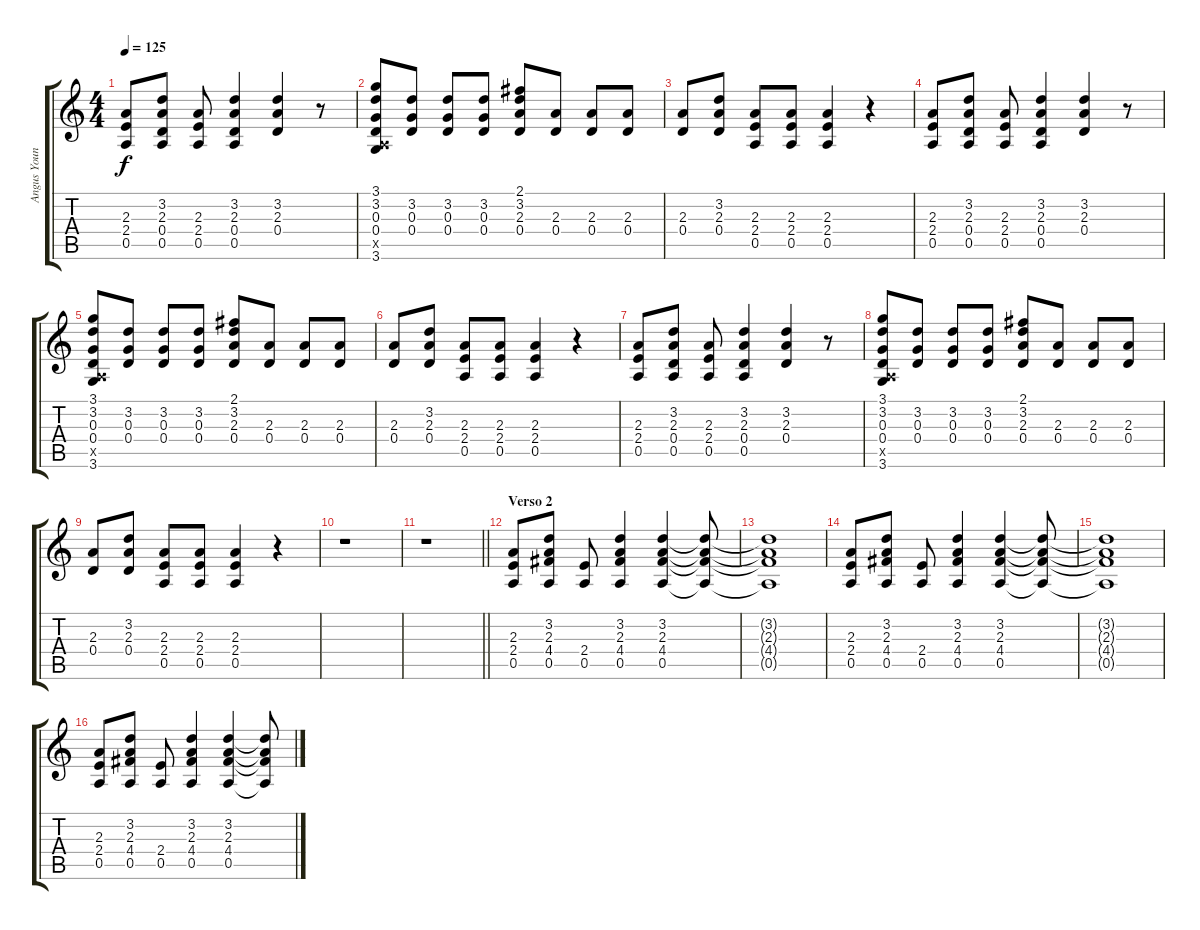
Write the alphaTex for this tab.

\track ("Angus Young" "Angus Youn") {instrument distortionguitar}
\staff {score tabs}
\tuning (E4 B3 G3 D3 A2 E2) {hide}
\ts (4 4)
\tempo 125
\clef g2
\ks c
(2.3 2.4 0.5).8{dy f} (3.2 2.3 0.4 0.5).8 (2.3 2.4 0.5).8 (3.2 2.3 0.4 0.5).4 (3.2 2.3 0.4).4 r.8 |
(3.1 3.2 0.3 0.4 0.5{x} 3.6).8 (3.2 0.3 0.4).8 (3.2 0.3 0.4).8 (3.2 0.3 0.4).8 (2.1 3.2 2.3 0.4).8 (2.3 0.4).8 (2.3 0.4).8 (2.3 0.4).8 |
(2.3 0.4).8 (3.2 2.3 0.4).8 (2.3 2.4 0.5).8 (2.3 2.4 0.5).8 (2.3 2.4 0.5).4 r.4 |
(2.3 2.4 0.5).8 (3.2 2.3 0.4 0.5).8 (2.3 2.4 0.5).8 (3.2 2.3 0.4 0.5).4 (3.2 2.3 0.4).4 r.8 |
(3.1 3.2 0.3 0.4 0.5{x} 3.6).8 (3.2 0.3 0.4).8 (3.2 0.3 0.4).8 (3.2 0.3 0.4).8 (2.1 3.2 2.3 0.4).8 (2.3 0.4).8 (2.3 0.4).8 (2.3 0.4).8 |
(2.3 0.4).8 (3.2 2.3 0.4).8 (2.3 2.4 0.5).8 (2.3 2.4 0.5).8 (2.3 2.4 0.5).4 r.4 |
(2.3 2.4 0.5).8 (3.2 2.3 0.4 0.5).8 (2.3 2.4 0.5).8 (3.2 2.3 0.4 0.5).4 (3.2 2.3 0.4).4 r.8 |
(3.1 3.2 0.3 0.4 0.5{x} 3.6).8 (3.2 0.3 0.4).8 (3.2 0.3 0.4).8 (3.2 0.3 0.4).8 (2.1 3.2 2.3 0.4).8 (2.3 0.4).8 (2.3 0.4).8 (2.3 0.4).8 |
(2.3 0.4).8 (3.2 2.3 0.4).8 (2.3 2.4 0.5).8 (2.3 2.4 0.5).8 (2.3 2.4 0.5).4 r.4 |
r.1 |
\barLineRight lightlight
r.1 |
\section ("" "Verso 2")
(2.3 2.4 0.5).8 (3.2 2.3 4.4 0.5).8 (2.4 0.5).8 (3.2 2.3 4.4 0.5).4 (3.2 2.3 4.4 0.5).4 (3.2{t} 2.3{t} 4.4{t} 0.5{t}).8 |
(3.2{t} 2.3{t} 4.4{t} 0.5{t}).1 |
(2.3 2.4 0.5).8 (3.2 2.3 4.4 0.5).8 (2.4 0.5).8 (3.2 2.3 4.4 0.5).4 (3.2 2.3 4.4 0.5).4 (3.2{t} 2.3{t} 4.4{t} 0.5{t}).8 |
(3.2{t} 2.3{t} 4.4{t} 0.5{t}).1 |
(2.3 2.4 0.5).8 (3.2 2.3 4.4 0.5).8 (2.4 0.5).8 (3.2 2.3 4.4 0.5).4 (3.2 2.3 4.4 0.5).4 (3.2{t} 2.3{t} 4.4{t} 0.5{t}).8
